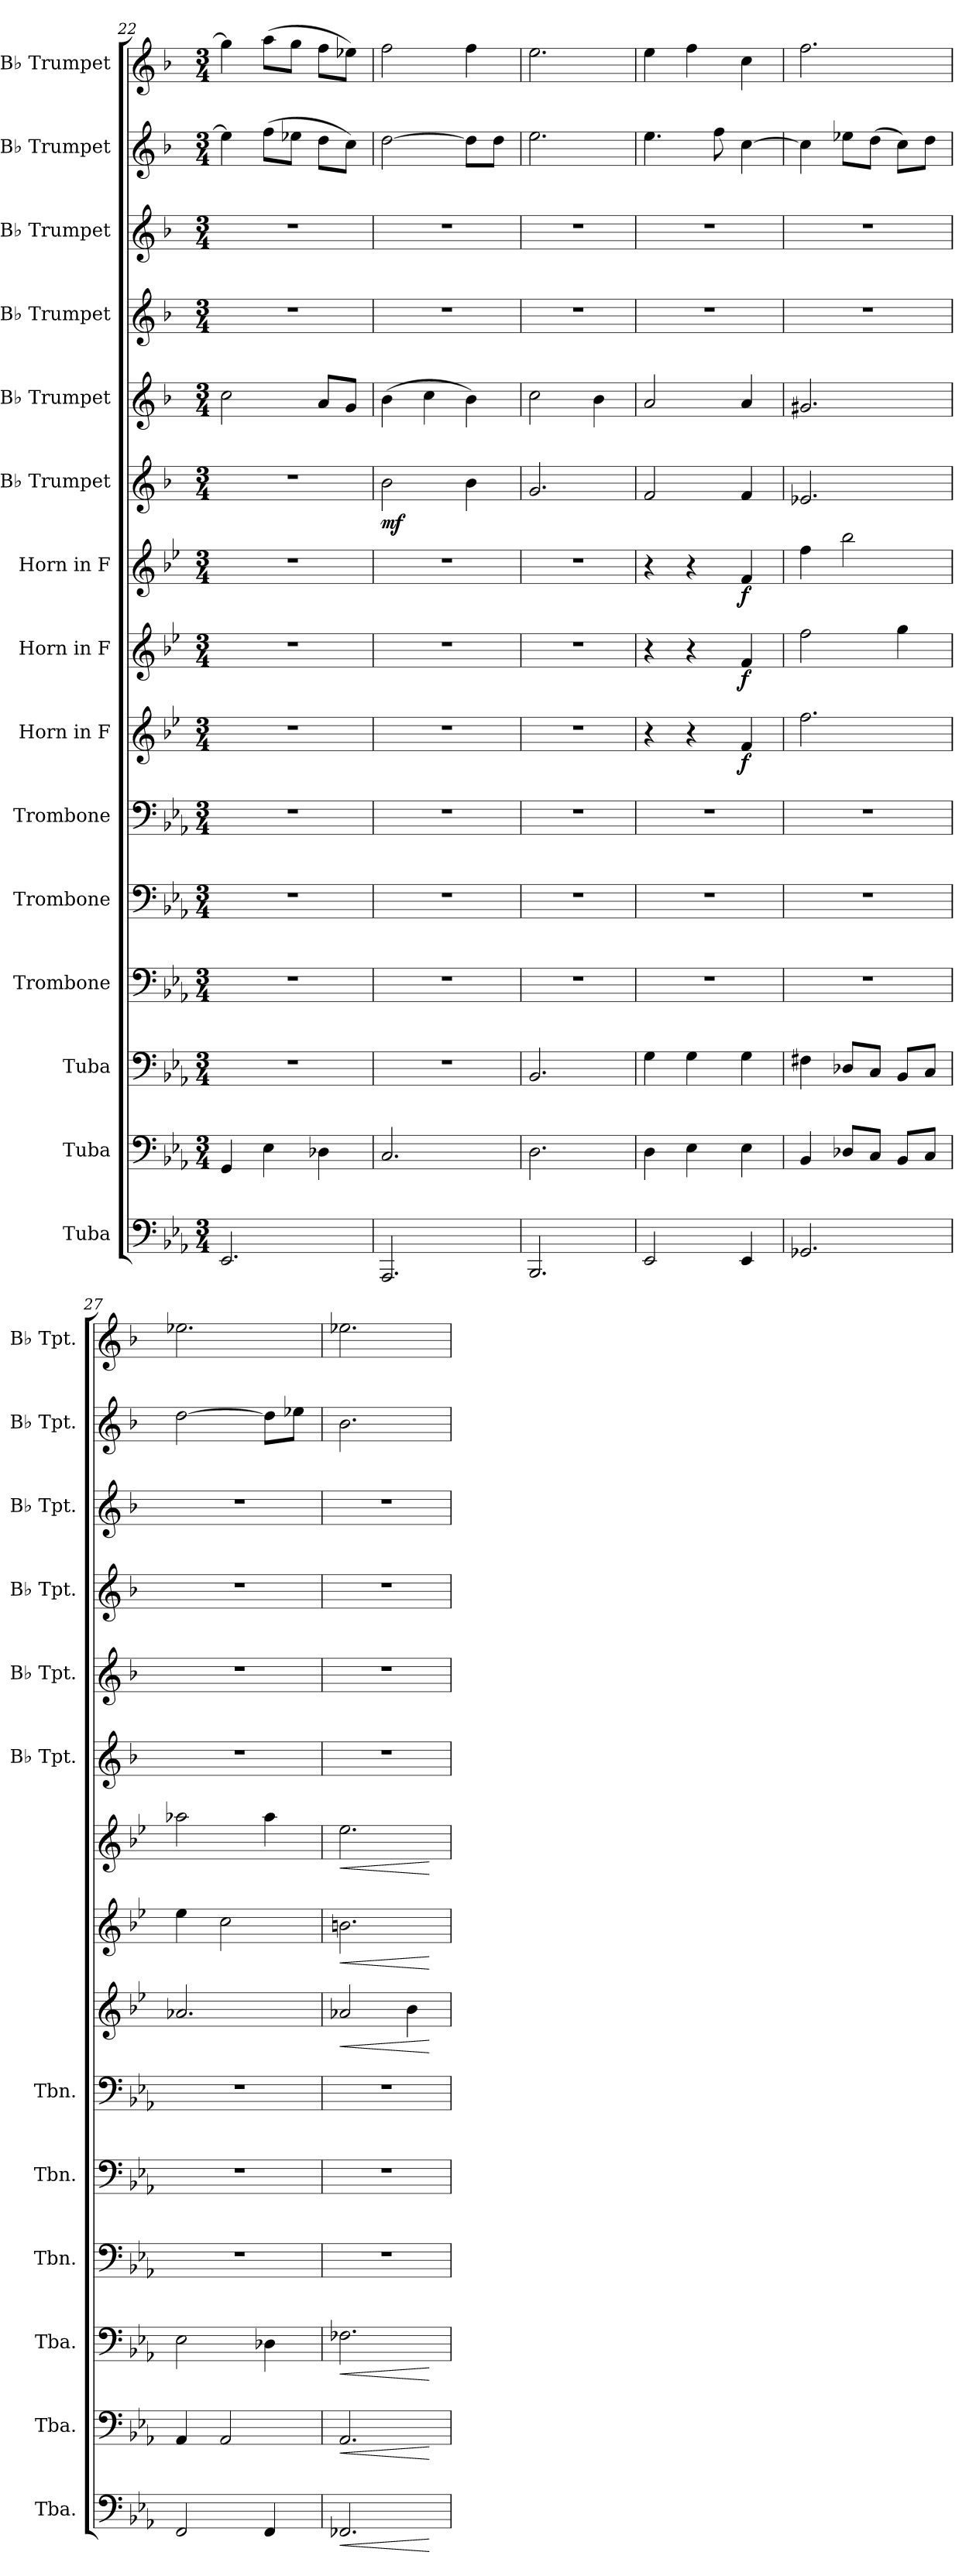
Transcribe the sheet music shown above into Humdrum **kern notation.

**kern	**dynam	**kern	**dynam	**kern	**dynam	**kern	**kern	**kern	**kern	**dynam	**kern	**dynam	**kern	**dynam	**kern	**dynam	**kern	**kern	**kern	**kern	**kern
*part15	*part15	*part14	*part14	*part13	*part13	*part12	*part11	*part10	*part9	*part9	*part8	*part8	*part7	*part7	*part6	*part6	*part5	*part4	*part3	*part2	*part1
*staff15	*staff15	*staff14	*staff14	*staff13	*staff13	*staff12	*staff11	*staff10	*staff9	*staff9	*staff8	*staff8	*staff7	*staff7	*staff6	*staff6	*staff5	*staff4	*staff3	*staff2	*staff1
*I"Tuba	*	*I"Tuba	*	*I"Tuba	*	*I"Trombone	*I"Trombone	*I"Trombone	*I"Horn in F	*	*I"Horn in F	*	*I"Horn in F	*	*I"B♭ Trumpet	*	*I"B♭ Trumpet	*I"B♭ Trumpet	*I"B♭ Trumpet	*I"B♭ Trumpet	*I"B♭ Trumpet
*I'Tba.	*	*I'Tba.	*	*I'Tba.	*	*I'Tbn.	*I'Tbn.	*I'Tbn.	*	*	*	*	*	*	*I'B♭ Tpt.	*	*I'B♭ Tpt.	*I'B♭ Tpt.	*I'B♭ Tpt.	*I'B♭ Tpt.	*I'B♭ Tpt.
!!LO:PB:g=z
*clefF4	*	*clefF4	*	*clefF4	*	*clefF4	*clefF4	*clefF4	*clefG2	*	*clefG2	*	*clefG2	*	*clefG2	*	*clefG2	*clefG2	*clefG2	*clefG2	*clefG2
*	*	*	*	*	*	*	*	*	*ITrd4c7	*	*ITrd4c7	*	*ITrd4c7	*	*ITrd1c2	*	*ITrd1c2	*ITrd1c2	*ITrd1c2	*ITrd1c2	*ITrd1c2
*k[b-e-a-]	*	*k[b-e-a-]	*	*k[b-e-a-]	*	*k[b-e-a-]	*k[b-e-a-]	*k[b-e-a-]	*k[b-e-a-]	*	*k[b-e-a-]	*	*k[b-e-a-]	*	*k[b-e-a-]	*	*k[b-e-a-]	*k[b-e-a-]	*k[b-e-a-]	*k[b-e-a-]	*k[b-e-a-]
*M3/4	*	*M3/4	*	*M3/4	*	*M3/4	*M3/4	*M3/4	*M3/4	*	*M3/4	*	*M3/4	*	*M3/4	*	*M3/4	*M3/4	*M3/4	*M3/4	*M3/4
=22	=22	=22	=22	=22	=22	=22	=22	=22	=22	=22	=22	=22	=22	=22	=22	=22	=22	=22	=22	=22	=22
2.EE-/	.	4GG/	.	2.r	.	2.r	2.r	2.r	2.r	.	2.r	.	2.r	.	2.r	.	2b-\	2.r	2.r	4dd-\]	4ff\]
.	.	4E-\	.	.	.	.	.	.	.	.	.	.	.	.	.	.	.	.	.	(8ee-\L	(8gg\L
.	.	.	.	.	.	.	.	.	.	.	.	.	.	.	.	.	.	.	.	8dd-X\J	8ff\J
.	.	4D-X\	.	.	.	.	.	.	.	.	.	.	.	.	.	.	8g/L	.	.	8cc\L	8ee-\L
.	.	.	.	.	.	.	.	.	.	.	.	.	.	.	.	.	8f/J	.	.	8b-\J)	8dd-X\J)
=23	=23	=23	=23	=23	=23	=23	=23	=23	=23	=23	=23	=23	=23	=23	=23	=23	=23	=23	=23	=23	=23
!	!	!	!	!	!	!	!	!	!	!	!	!	!	!	!	!LO:DY:b	!	!	!	!	!
2.AAA-/	.	2.C/	.	2.r	.	2.r	2.r	2.r	2.r	.	2.r	.	2.r	.	2a-\	mf	(4a-\	2.r	2.r	[2cc\	2ee-\
.	.	.	.	.	.	.	.	.	.	.	.	.	.	.	.	.	4b-\	.	.	.	.
.	.	.	.	.	.	.	.	.	.	.	.	.	.	.	4a-\	.	4a-\)	.	.	8cc\L]	4ee-\
.	.	.	.	.	.	.	.	.	.	.	.	.	.	.	.	.	.	.	.	8cc\J	.
=24	=24	=24	=24	=24	=24	=24	=24	=24	=24	=24	=24	=24	=24	=24	=24	=24	=24	=24	=24	=24	=24
2.BBB-/	.	2.D\	.	2.BB-/	.	2.r	2.r	2.r	2.r	.	2.r	.	2.r	.	2.f/	.	2b-\	2.r	2.r	2.dd\	2.dd\
.	.	.	.	.	.	.	.	.	.	.	.	.	.	.	.	.	4a-\	.	.	.	.
=25	=25	=25	=25	=25	=25	=25	=25	=25	=25	=25	=25	=25	=25	=25	=25	=25	=25	=25	=25	=25	=25
2EE-/	.	4D\	.	4G\	.	2.r	2.r	2.r	4r	.	4r	.	4r	.	2e-/	.	2g/	2.r	2.r	4.dd\	4dd\
.	.	4E-\	.	4G\	.	.	.	.	4r	.	4r	.	4r	.	.	.	.	.	.	.	4ee-\
.	.	.	.	.	.	.	.	.	.	.	.	.	.	.	.	.	.	.	.	8ee-\	.
!	!	!	!	!	!	!	!	!	!	!LO:DY:b	!	!LO:DY:b	!	!LO:DY:b	!	!	!	!	!	!	!
4EE-/	.	4E-\	.	4G\	.	.	.	.	4B-/	f	4B-/	f	4B-/	f	4e-/	.	4g/	.	.	[4b-\	4b-\
=26	=26	=26	=26	=26	=26	=26	=26	=26	=26	=26	=26	=26	=26	=26	=26	=26	=26	=26	=26	=26	=26
2.GG-X/	.	4BB-/	.	4F#X\	.	2.r	2.r	2.r	2.b-\	.	2b-\	.	4b-\	.	2.d-X/	.	2.f#X/	2.r	2.r	4b-\]	2.ee-\
.	.	8D-X/L	.	8D-X/L	.	.	.	.	.	.	.	.	2ee-\	.	.	.	.	.	.	8dd-X\L	.
.	.	8C/J	.	8C/J	.	.	.	.	.	.	.	.	.	.	.	.	.	.	.	(8cc\J	.
.	.	8BB-/L	.	8BB-/L	.	.	.	.	.	.	4cc\	.	.	.	.	.	.	.	.	8b-\L)	.
.	.	8C/J	.	8C/J	.	.	.	.	.	.	.	.	.	.	.	.	.	.	.	8cc\J	.
=27	=27	=27	=27	=27	=27	=27	=27	=27	=27	=27	=27	=27	=27	=27	=27	=27	=27	=27	=27	=27	=27
2FF/	.	4AA-/	.	2E-\	.	2.r	2.r	2.r	2.d-X/	.	4a-\	.	2dd-X\	.	2.r	.	2.r	2.r	2.r	[2cc\	2.dd-X\
.	.	2AA-/	.	.	.	.	.	.	.	.	2f\	.	.	.	.	.	.	.	.	.	.
4FF/	.	.	.	4D-X\	.	.	.	.	.	.	.	.	4dd-\	.	.	.	.	.	.	8cc\L]	.
.	.	.	.	.	.	.	.	.	.	.	.	.	.	.	.	.	.	.	.	8dd-X\J	.
=28	=28	=28	=28	=28	=28	=28	=28	=28	=28	=28	=28	=28	=28	=28	=28	=28	=28	=28	=28	=28	=28
!	!LO:HP:b	!	!LO:HP:b	!	!LO:HP:b	!	!	!	!	!LO:HP:b	!	!LO:HP:b	!	!LO:HP:b	!	!	!	!	!	!	!
2.FF-X/	<	2.AA-/	<	2.F-X\	<	2.r	2.r	2.r	2d-X/	<	2.en\	<	2.a-\	<	2.r	.	2.r	2.r	2.r	2.a-\	2.dd-X\
.	.	.	.	.	.	.	.	.	4e-\	.	.	.	.	.	.	.	.	.	.	.	.
.	[	.	[	.	[	.	.	.	.	[	.	[	.	[	.	.	.	.	.	.	.
=	=	=	=	=	=	=	=	=	=	=	=	=	=	=	=	=	=	=	=	=	=
*-	*-	*-	*-	*-	*-	*-	*-	*-	*-	*-	*-	*-	*-	*-	*-	*-	*-	*-	*-	*-	*-
